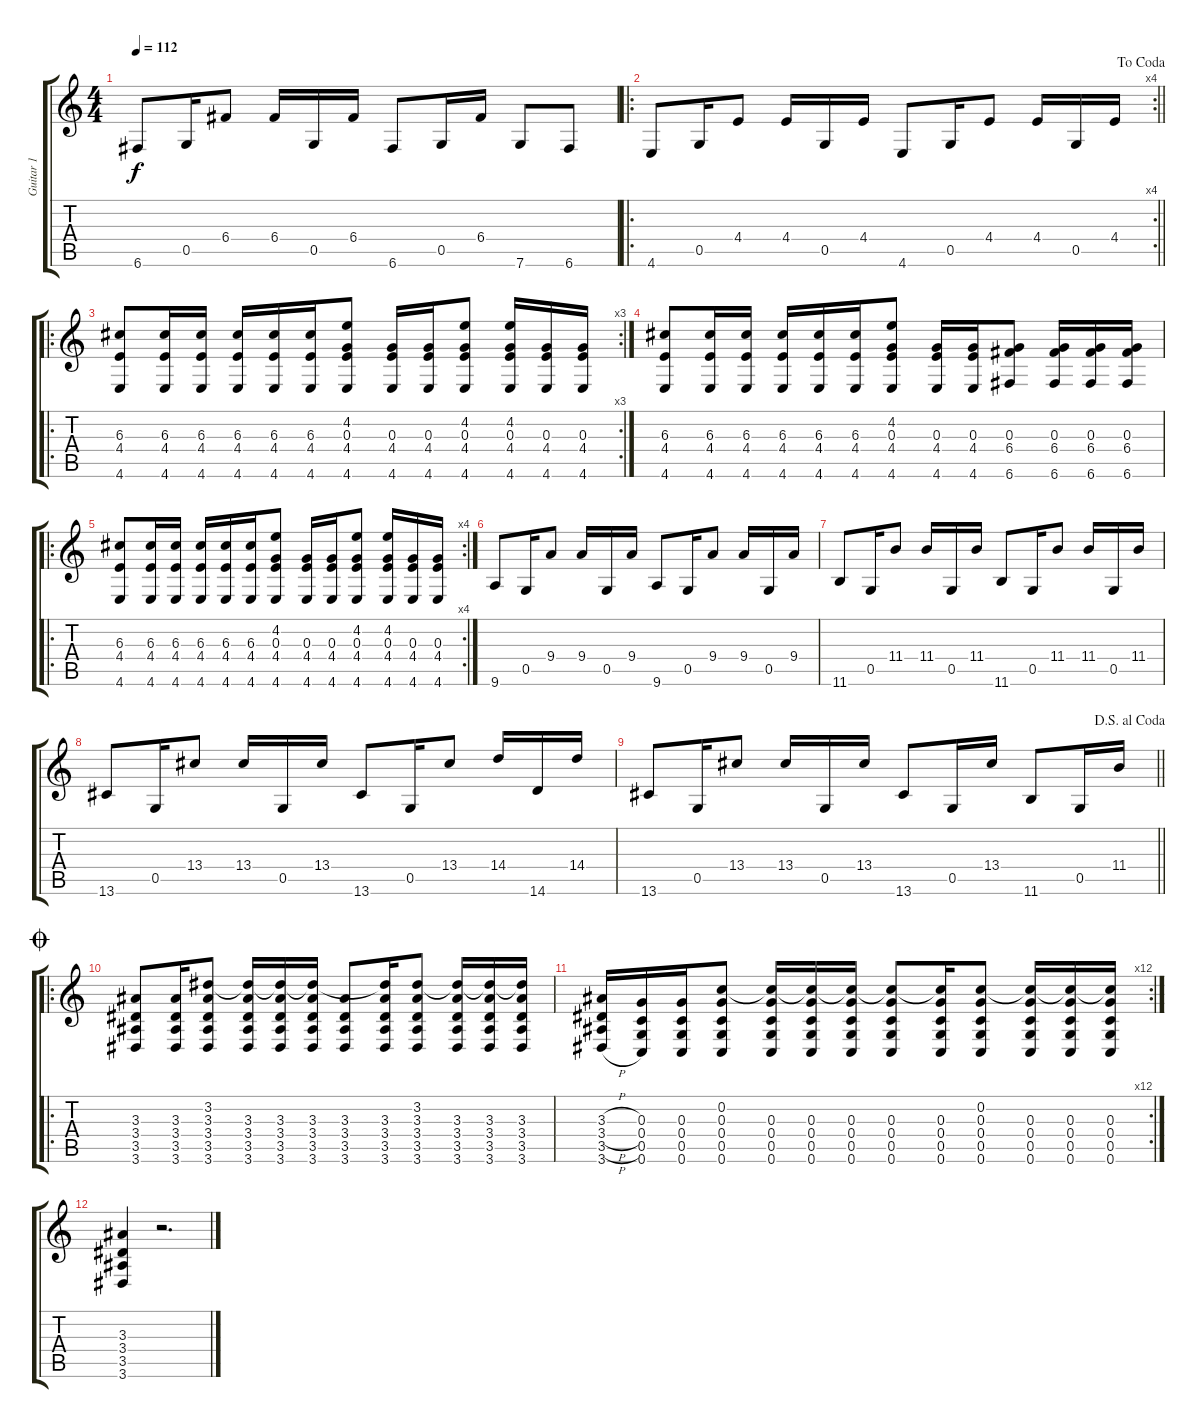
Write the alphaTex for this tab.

\track ("Guitar 1" "Guitar 1") {mute instrument acousticguitarsteel}
\staff {score tabs}
\tuning (E4 C4 G3 C3 G2 C2) {hide}
\ts (4 4)
\tempo 112
\clef g2
\ks c
6.6.8{dy f} 0.5.16 6.4.8 6.4.16 0.5.16 6.4.16 6.6.8 0.5.16 6.4.16 7.6.8 6.6.8 |
\ro
\rc 4
\jump dacoda
\barLineRight lightlight
4.6.8 0.5.16 4.4.8 4.4.16 0.5.16 4.4.16 4.6.8 0.5.16 4.4.8 4.4.16 0.5.16 4.4.16 |
\ro
\rc 3
(6.3 4.4 4.6).8 (6.3 4.4 4.6).16 (6.3 4.4 4.6).16 (6.3 4.4 4.6).16 (6.3 4.4 4.6).16 (6.3 4.4 4.6).16 (4.2 0.3 4.4 4.6).8 (0.3 4.4 4.6).16 (0.3 4.4 4.6).16 (4.2 0.3 4.4 4.6).8 (4.2 0.3 4.4 4.6).16 (0.3 4.4 4.6).16 (0.3 4.4 4.6).16 |
(6.3 4.4 4.6).8 (6.3 4.4 4.6).16 (6.3 4.4 4.6).16 (6.3 4.4 4.6).16 (6.3 4.4 4.6).16 (6.3 4.4 4.6).16 (4.2 0.3 4.4 4.6).8 (0.3 4.4 4.6).16 (0.3 4.4 4.6).16 (0.3 6.4 6.6).8 (0.3 6.4 6.6).16 (0.3 6.4 6.6).16 (0.3 6.4 6.6).16 |
\ro
\rc 4
(6.3 4.4 4.6).8 (6.3 4.4 4.6).16 (6.3 4.4 4.6).16 (6.3 4.4 4.6).16 (6.3 4.4 4.6).16 (6.3 4.4 4.6).16 (4.2 0.3 4.4 4.6).8 (0.3 4.4 4.6).16 (0.3 4.4 4.6).16 (4.2 0.3 4.4 4.6).8 (4.2 0.3 4.4 4.6).16 (0.3 4.4 4.6).16 (0.3 4.4 4.6).16 |
9.6.8 0.5.16 9.4.8 9.4.16 0.5.16 9.4.16 9.6.8 0.5.16 9.4.8 9.4.16 0.5.16 9.4.16 |
11.6.8 0.5.16 11.4.8 11.4.16 0.5.16 11.4.16 11.6.8 0.5.16 11.4.8 11.4.16 0.5.16 11.4.16 |
13.6.8 0.5.16 13.4.8 13.4.16 0.5.16 13.4.16 13.6.8 0.5.16 13.4.8 14.4.16 14.6.16 14.4.16 |
\jump dalsegnoalcoda
\barLineRight lightlight
13.6.8 0.5.16 13.4.8 13.4.16 0.5.16 13.4.16 13.6.8 0.5.16 13.4.16 11.6.8 0.5.16 11.4.16 |
\ro
\jump coda
(3.3 3.4 3.5 3.6).8 (3.3 3.4 3.5 3.6).16 (3.2 3.3 3.4 3.5 3.6).8 (3.2{t} 3.3 3.4 3.5 3.6).16 (3.2{t} 3.3 3.4 3.5 3.6).16 (3.2{t} 3.3 3.4 3.5 3.6).16 (3.3 3.4 3.5 3.6).8 (3.2{t} 3.3 3.4 3.5 3.6).16 (3.2 3.3 3.4 3.5 3.6).8 (3.2{t} 3.3 3.4 3.5 3.6).16 (3.2{t} 3.3 3.4 3.5 3.6).16 (3.2{t} 3.3 3.4 3.5 3.6).16 |
\rc 12
(3.3{h} 3.4{h} 3.5{h} 3.6{h}).16 (0.3 0.4 0.5 0.6).16 (0.3 0.4 0.5 0.6).16 (0.2 0.3 0.4 0.5 0.6).8 (0.2{t} 0.3 0.4 0.5 0.6).16 (0.2{t} 0.3 0.4 0.5 0.6).16 (0.2{t} 0.3 0.4 0.5 0.6).16 (0.2{t} 0.3 0.4 0.5 0.6).8 (0.2{t} 0.3 0.4 0.5 0.6).16 (0.2 0.3 0.4 0.5 0.6).8 (0.2{t} 0.3 0.4 0.5 0.6).16 (0.2{t} 0.3 0.4 0.5 0.6).16 (0.2{t} 0.3 0.4 0.5 0.6).16 |
(3.3 3.4 3.5 3.6).4 r.2{d}
